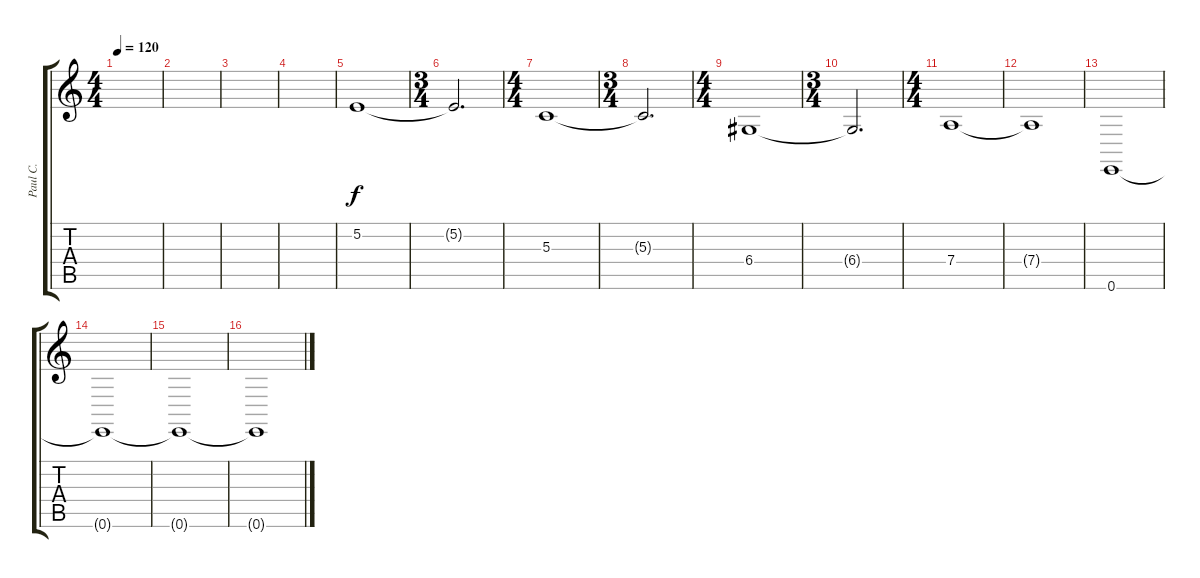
\track ("Paul C." "Paul C.") {instrument tenorsax}
\staff {score tabs}
\tuning (E4 B3 G3 D3 A2 E2) {hide}
\ts (4 4)
\tempo 120
\clef g2
\ks c
|
|
|
|
5.2.1{dy f} |
\ts (3 4)
5.2{t}.2{d} |
\ts (4 4)
5.3.1 |
\ts (3 4)
5.3{t}.2{d} |
\ts (4 4)
6.4.1 |
\ts (3 4)
6.4{t}.2{d} |
\ts (4 4)
7.4.1 |
7.4{t}.1 |
0.6.1 |
0.6{t}.1 |
0.6{t}.1 |
0.6{t}.1
